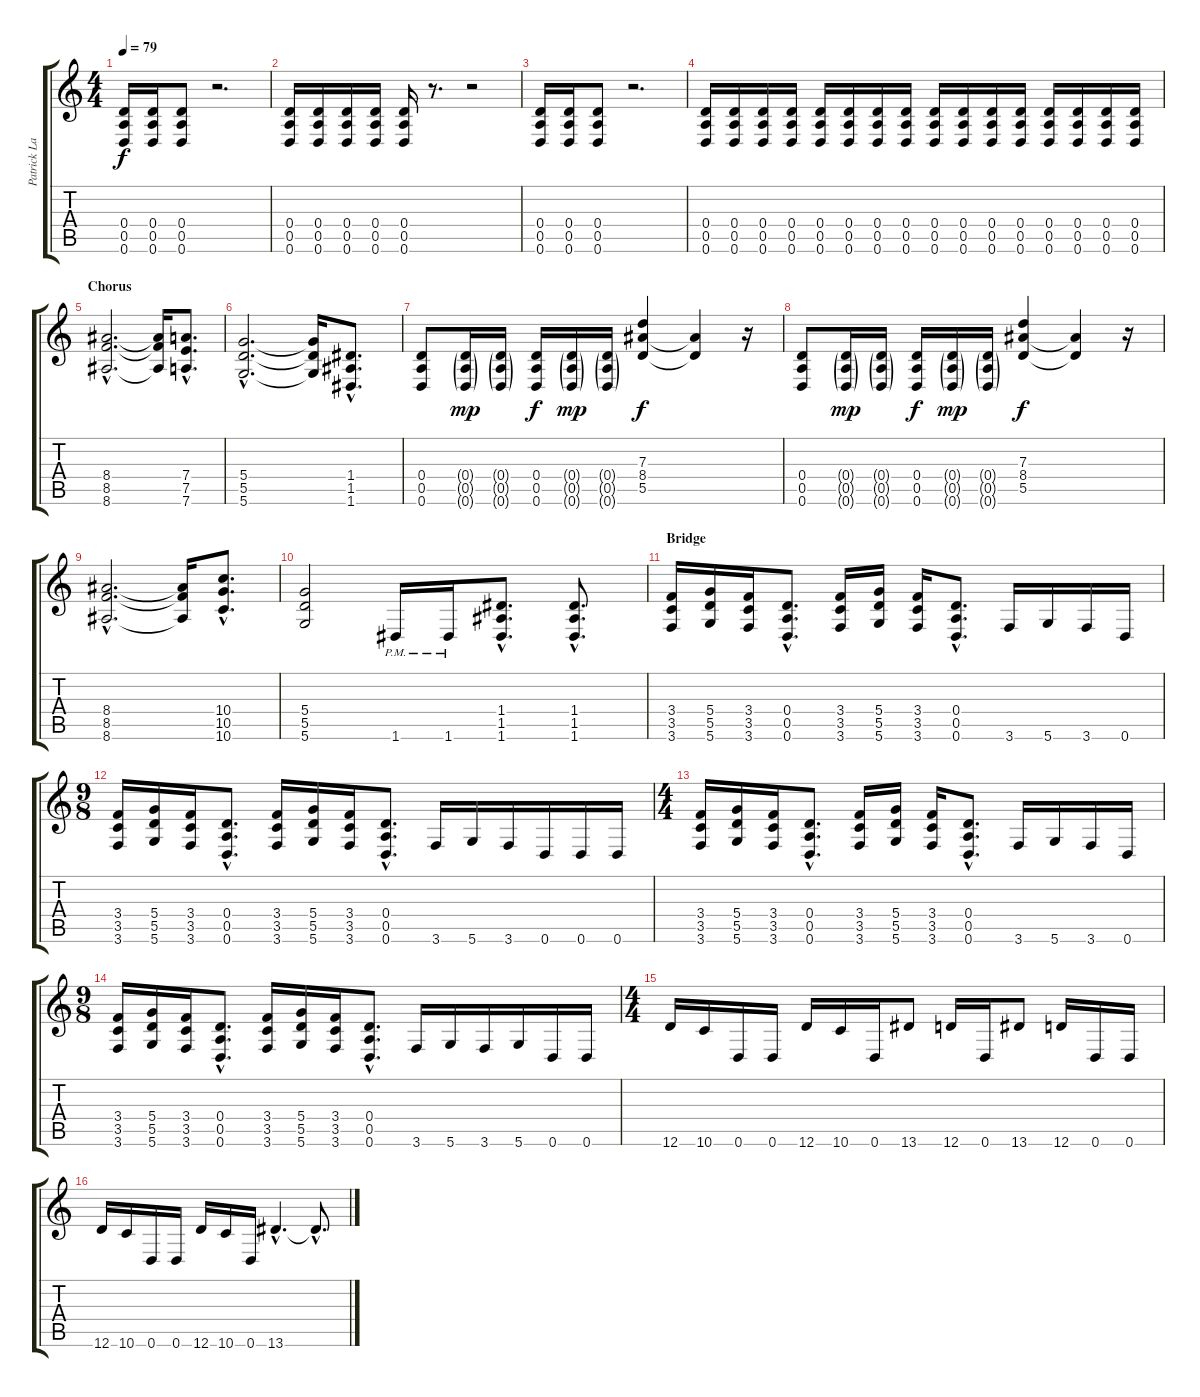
\track ("Patrick Lachman" "Patrick La") {instrument distortionguitar}
\staff {score tabs}
\tuning (E4 B3 G3 D3 A2 D2) {hide}
\ts (4 4)
\tempo 79
\clef g2
\ks c
(0.4 0.5 0.6).16{dy f volume 9} (0.4 0.5 0.6).16 (0.4 0.5 0.6).8 r.2{d} |
(0.4 0.5 0.6).16 (0.4 0.5 0.6).16 (0.4 0.5 0.6).16 (0.4 0.5 0.6).16 (0.4 0.5 0.6).16 r.8{d} r.2 |
(0.4 0.5 0.6).16 (0.4 0.5 0.6).16 (0.4 0.5 0.6).8 r.2{d} |
(0.4 0.5 0.6).16 (0.4 0.5 0.6).16 (0.4 0.5 0.6).16 (0.4 0.5 0.6).16 (0.4 0.5 0.6).16 (0.4 0.5 0.6).16 (0.4 0.5 0.6).16 (0.4 0.5 0.6).16 (0.4 0.5 0.6).16 (0.4 0.5 0.6).16 (0.4 0.5 0.6).16 (0.4 0.5 0.6).16 (0.4 0.5 0.6).16 (0.4 0.5 0.6).16 (0.4 0.5 0.6).16 (0.4 0.5 0.6).16 |
\section ("" "Chorus")
(8.4{hac} 8.5{hac} 8.6{hac}).2{d volume 12} (8.4{t} 8.5{t} 8.6{t}).16 (7.4{hac} 7.5{hac} 7.6{hac}).8{d} |
(5.4{hac} 5.5{hac} 5.6{hac}).2{d} (5.4{t} 5.5{t} 5.6{t}).16 (1.4{hac} 1.5{hac} 1.6{hac}).8{d} |
(0.4 0.5 0.6).8 (0.4{g} 0.5{g} 0.6{g}).16{dy mp} (0.4{g} 0.5{g} 0.6{g}).16 (0.4 0.5 0.6).16{dy f} (0.4{g} 0.5{g} 0.6{g}).16{dy mp} (0.4{g} 0.5{g} 0.6{g}).16 (7.3 8.4 5.5).4{dy f} (8.4{t} 5.5{t}).4 r.16 |
(0.4 0.5 0.6).8 (0.4{g} 0.5{g} 0.6{g}).16{dy mp} (0.4{g} 0.5{g} 0.6{g}).16 (0.4 0.5 0.6).16{dy f} (0.4{g} 0.5{g} 0.6{g}).16{dy mp} (0.4{g} 0.5{g} 0.6{g}).16 (7.3 8.4 5.5).4{dy f} (8.4{t} 5.5{t}).4 r.16 |
(8.4{hac} 8.5{hac} 8.6{hac}).2{d} (8.4{t} 8.5{t} 8.6{t}).16 (10.4{hac} 10.5{hac} 10.6{hac}).8{d} |
(5.4 5.5 5.6).2 1.6{pm}.16 1.6{pm}.16 (1.4{hac} 1.5{hac} 1.6{hac}).8{d} (1.4{hac} 1.5{hac} 1.6{hac}).8{d} |
\section ("" "Bridge")
(3.4 3.5 3.6).16 (5.4 5.5 5.6).16 (3.4 3.5 3.6).16 (0.4{hac} 0.5{hac} 0.6{hac}).8{d} (3.4 3.5 3.6).16 (5.4 5.5 5.6).16 (3.4 3.5 3.6).16 (0.4{hac} 0.5{hac} 0.6{hac}).8{d} 3.6.16 5.6.16 3.6.16 0.6.16 |
\ts (9 8)
(3.4 3.5 3.6).16 (5.4 5.5 5.6).16 (3.4 3.5 3.6).16 (0.4{hac} 0.5{hac} 0.6{hac}).8{d} (3.4 3.5 3.6).16 (5.4 5.5 5.6).16 (3.4 3.5 3.6).16 (0.4{hac} 0.5{hac} 0.6{hac}).8{d} 3.6.16 5.6.16 3.6.16 0.6.16 0.6.16 0.6.16 |
\ts (4 4)
(3.4 3.5 3.6).16 (5.4 5.5 5.6).16 (3.4 3.5 3.6).16 (0.4{hac} 0.5{hac} 0.6{hac}).8{d} (3.4 3.5 3.6).16 (5.4 5.5 5.6).16 (3.4 3.5 3.6).16 (0.4{hac} 0.5{hac} 0.6{hac}).8{d} 3.6.16 5.6.16 3.6.16 0.6.16 |
\ts (9 8)
(3.4 3.5 3.6).16 (5.4 5.5 5.6).16 (3.4 3.5 3.6).16 (0.4{hac} 0.5{hac} 0.6{hac}).8{d} (3.4 3.5 3.6).16 (5.4 5.5 5.6).16 (3.4 3.5 3.6).16 (0.4{hac} 0.5{hac} 0.6{hac}).8{d} 3.6.16 5.6.16 3.6.16 5.6.16 0.6.16 0.6.16 |
\ts (4 4)
12.6.16 10.6.16 0.6.16 0.6.16 12.6.16 10.6.16 0.6.16 13.6.8 12.6.16 0.6.16 13.6.8 12.6.16 0.6.16 0.6.16 |
12.6.16 10.6.16 0.6.16 0.6.16 12.6.16 10.6.16 0.6.16 13.6{hac}.4{d} 13.6{hac t}.8{d}
